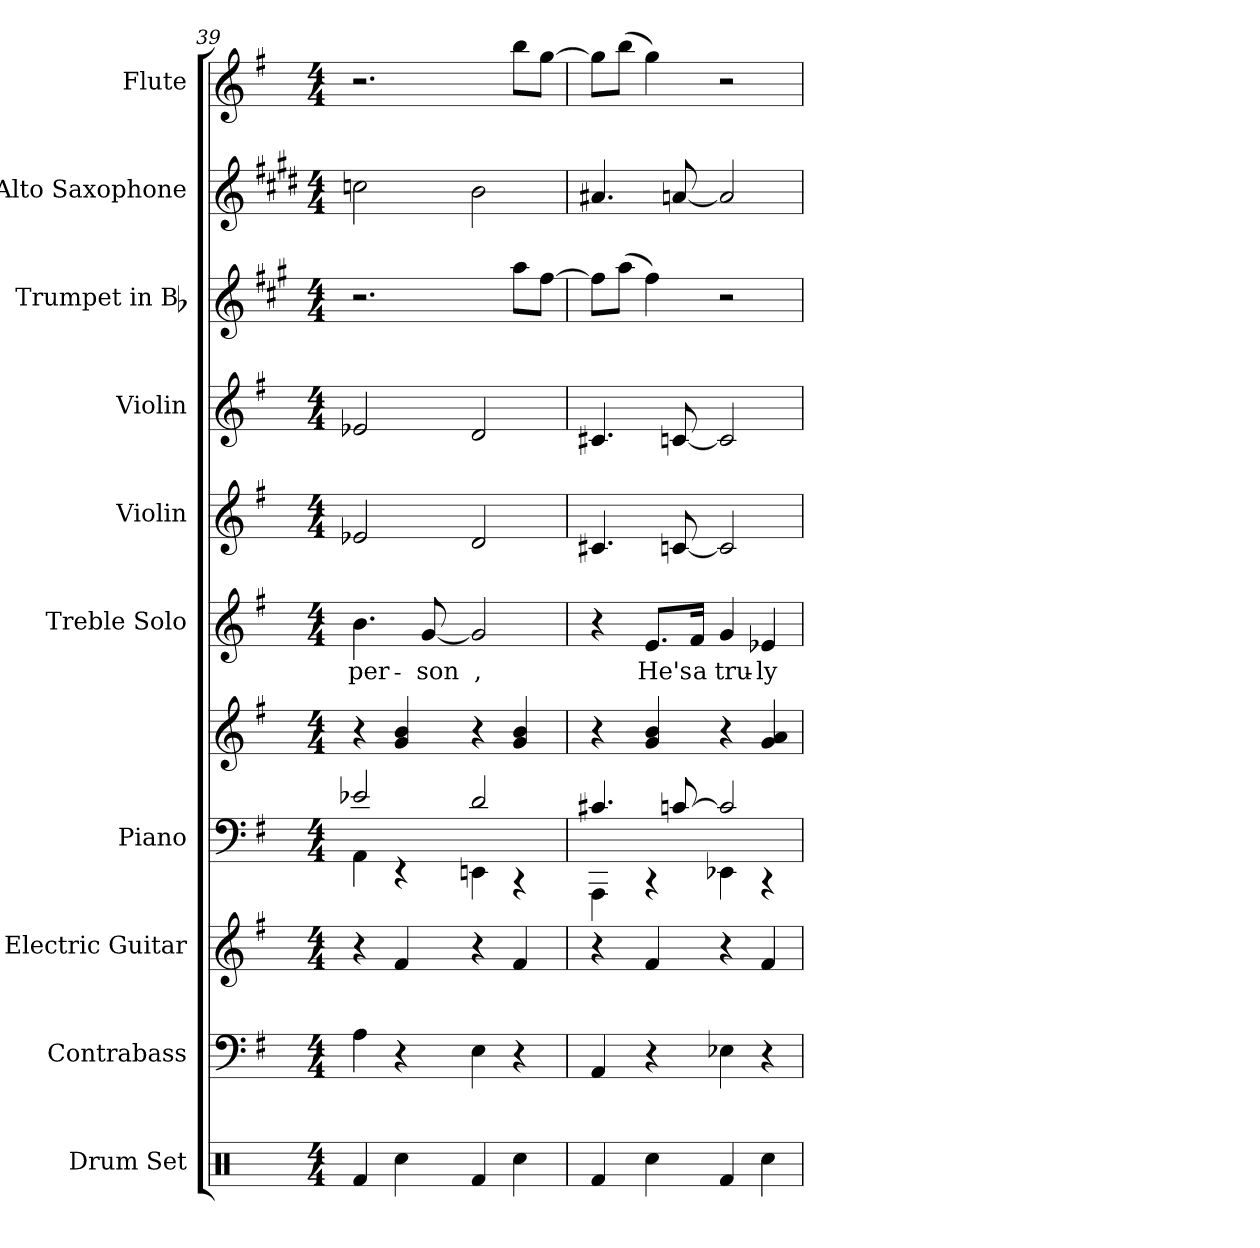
**kern	**kern	**kern	**kern	**kern	**kern	**text	**kern	**kern	**kern	**kern	**kern
*part10	*part9	*part8	*part7	*part7	*part6	*part6	*part5	*part4	*part3	*part2	*part1
*staff11	*staff10	*staff9	*staff8	*staff7	*staff6	*staff6	*staff5	*staff4	*staff3	*staff2	*staff1
*I"Drum Set	*I"Contrabass	*I"Electric Guitar	*I"Piano	*	*I"Treble Solo	*	*I"Violin	*I"Violin	*I"Trumpet in Bb	*I"Alto Saxophone	*I"Flute
*I'Dr.	*I'Cb.	*I'E. Gtr.	*I'Pno.	*	*I'Tr. Solo	*	*I'Vln.	*I'Vln.	*I'Tpt.	*I'Alto Sax.	*I'Fl.
*clefX	*clefF4	*clefG2	*clefF4	*clefG2	*clefG2	*	*clefG2	*clefG2	*clefG2	*clefG2	*clefG2
*	*ITrd7c12	*ITrd7c12	*	*	*	*	*	*	*ITrd1c2	*ITrd5c9	*
*k[]	*k[f#]	*k[f#]	*k[f#]	*k[f#]	*k[f#]	*	*k[f#]	*k[f#]	*k[f#]	*k[f#]	*k[f#]
*C:	*G:	*G:	*G:	*G:	*G:	*	*G:	*G:	*G:	*G:	*G:
*M4/4	*M4/4	*M4/4	*M4/4	*M4/4	*M4/4	*	*M4/4	*M4/4	*M4/4	*M4/4	*M4/4
=39	=39	=39	=39	=39	=39	=39	=39	=39	=39	=39	=39
*	*	*	*^	*	*	*	*	*	*	*	*
!	!	!	!	!	!	!	!LO:LY:b:color=#000000	!	!	!	!	!
4Rfi/	4AAi\	4r	2e-Xi/	4AAi\	4r	4.bi\	per-	2e-Xi/	2e-Xi/	2.r	2e-Xi\	2.r
4Rcci\	4r	4F#i/	.	4r	4gi/ 4bi	.	.	.	.	.	.	.
!	!	!	!	!	!	!	!LO:LY:b:color=#000000	!	!	!	!	!
.	.	.	.	.	.	[<8gi/	-son	.	.	.	.	.
!	!	!	!	!	!	!	!LO:LY:b:color=#000000	!	!	!	!	!
4Rfi/	4EEi\	4r	2di/	4EEni\	4r	2gi/]	,	2di/	2di/	.	2di\	.
4Rcci\	4r	4F#i/	.	4r	4gi/ 4bi	.	.	.	.	8ggi\L	.	8bbi\L
.	.	.	.	.	.	.	.	.	.	[>8eei\J	.	[>8ggi\J
=40	=40	=40	=40	=40	=40	=40	=40	=40	=40	=40	=40	=40
4Rfi/	4AAAi/	4r	4.c#Xi/	4AAAi\	4r	4r	.	4.c#Xi/	4.c#Xi/	8eei\L]	4.c#Xi/	8ggi\L]
.	.	.	.	.	.	.	.	.	.	(8ggi\J	.	(8bbi\J
!	!	!	!	!	!	!	!LO:LY:b:color=#000000	!	!	!	!	!
4Rcci\	4r	4F#i/	.	4r	4gi/ 4bi	8.ei/L	He's	.	.	4eei\)	.	4ggi\)
.	.	.	[>8cni/	.	.	.	.	[<8cni/	[<8cni/	.	[<8cni/	.
!	!	!	!	!	!	!	!LO:LY:b:color=#000000	!	!	!	!	!
.	.	.	.	.	.	16f#i/Jk	a	.	.	.	.	.
!	!	!	!	!	!	!	!LO:LY:b:color=#000000	!	!	!	!	!
4Rfi/	4EE-Xi\	4r	2ci/]	4EE-Xi\	4r	4gi/	tru-	2ci/]	2ci/]	2r	2ci/]	2r
!	!	!	!	!	!	!	!LO:LY:b:color=#000000	!	!	!	!	!
4Rcci\	4r	4F#i/	.	4r	4gi/ 4ai	4e-Xi/	-ly	.	.	.	.	.
*	*	*	*v	*v	*	*	*	*	*	*	*	*
=	=	=	=	=	=	=	=	=	=	=	=
*-	*-	*-	*-	*-	*-	*-	*-	*-	*-	*-	*-
